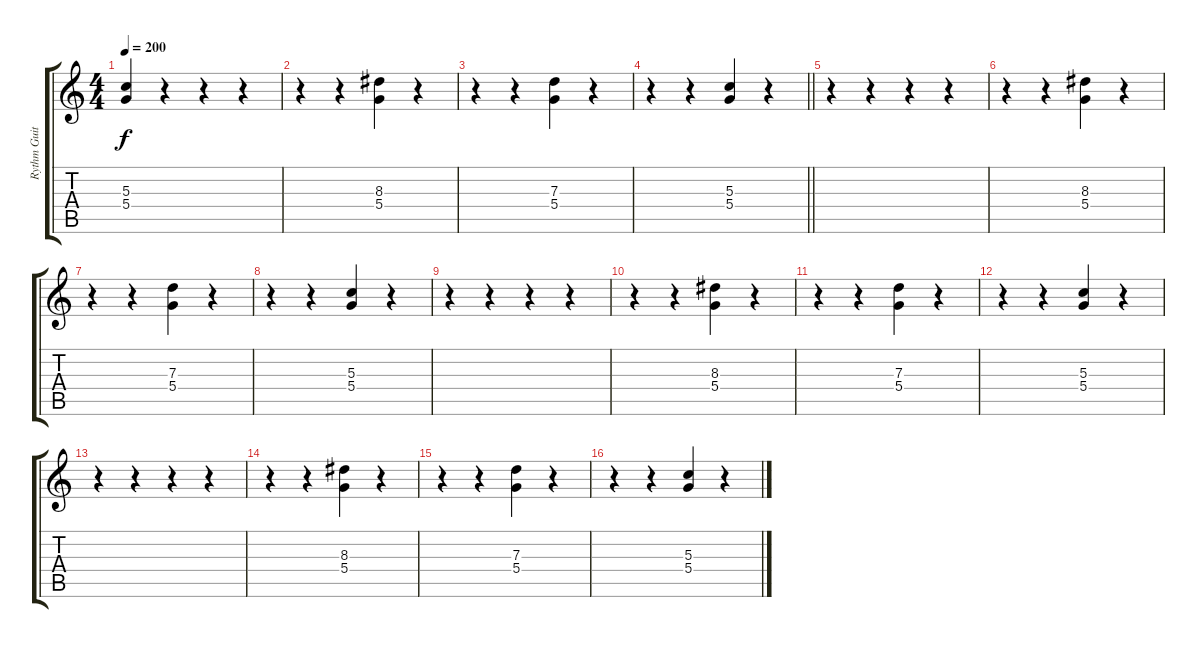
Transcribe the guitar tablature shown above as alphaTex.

\track ("Rythm Guitar" "Rythm Guit") {instrument electricguitarclean}
\staff {score tabs}
\tuning (E4 B3 G3 D3 A2 E2) {hide}
\ts (4 4)
\tempo 200
\clef g2
\ks c
(5.3 5.4).4{dy f} r.4 r.4 r.4 |
r.4 r.4 (8.3 5.4).4 r.4 |
r.4 r.4 (7.3 5.4).4 r.4 |
\barLineRight lightlight
r.4 r.4 (5.3 5.4).4 r.4 |
r.4 r.4 r.4 r.4 |
r.4 r.4 (8.3 5.4).4 r.4 |
r.4 r.4 (7.3 5.4).4 r.4 |
r.4 r.4 (5.3 5.4).4 r.4 |
r.4 r.4 r.4 r.4 |
r.4 r.4 (8.3 5.4).4 r.4 |
r.4 r.4 (7.3 5.4).4 r.4 |
r.4 r.4 (5.3 5.4).4 r.4 |
r.4 r.4 r.4 r.4 |
r.4 r.4 (8.3 5.4).4 r.4 |
r.4 r.4 (7.3 5.4).4 r.4 |
r.4 r.4 (5.3 5.4).4 r.4
